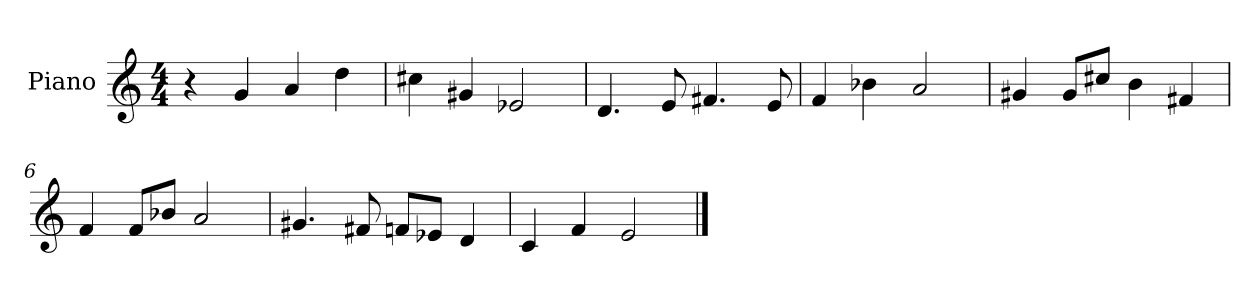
**kern
*part1
*staff1
*I"Piano
*I'Pno.
*clefG2
*k[]
*M4/4
*MM120
=1
4r
4g/
4a/
4dd\
=2
4cc#X\
4g#X/
2e-X/
=3
4.d/
8e/
4.f#X/
8e/
=4
4f/
4b-X\
2a/
=5
4g#X/
8g#/L
8cc#X/J
4b\
4f#X/
=6
4f/
8f/L
8b-X/J
2a/
=7
4.g#X/
8f#X/
8fn/L
8e-X/J
4d/
!!LO:LB:g=z
=8
4c/
4f/
2e/
==
*-
